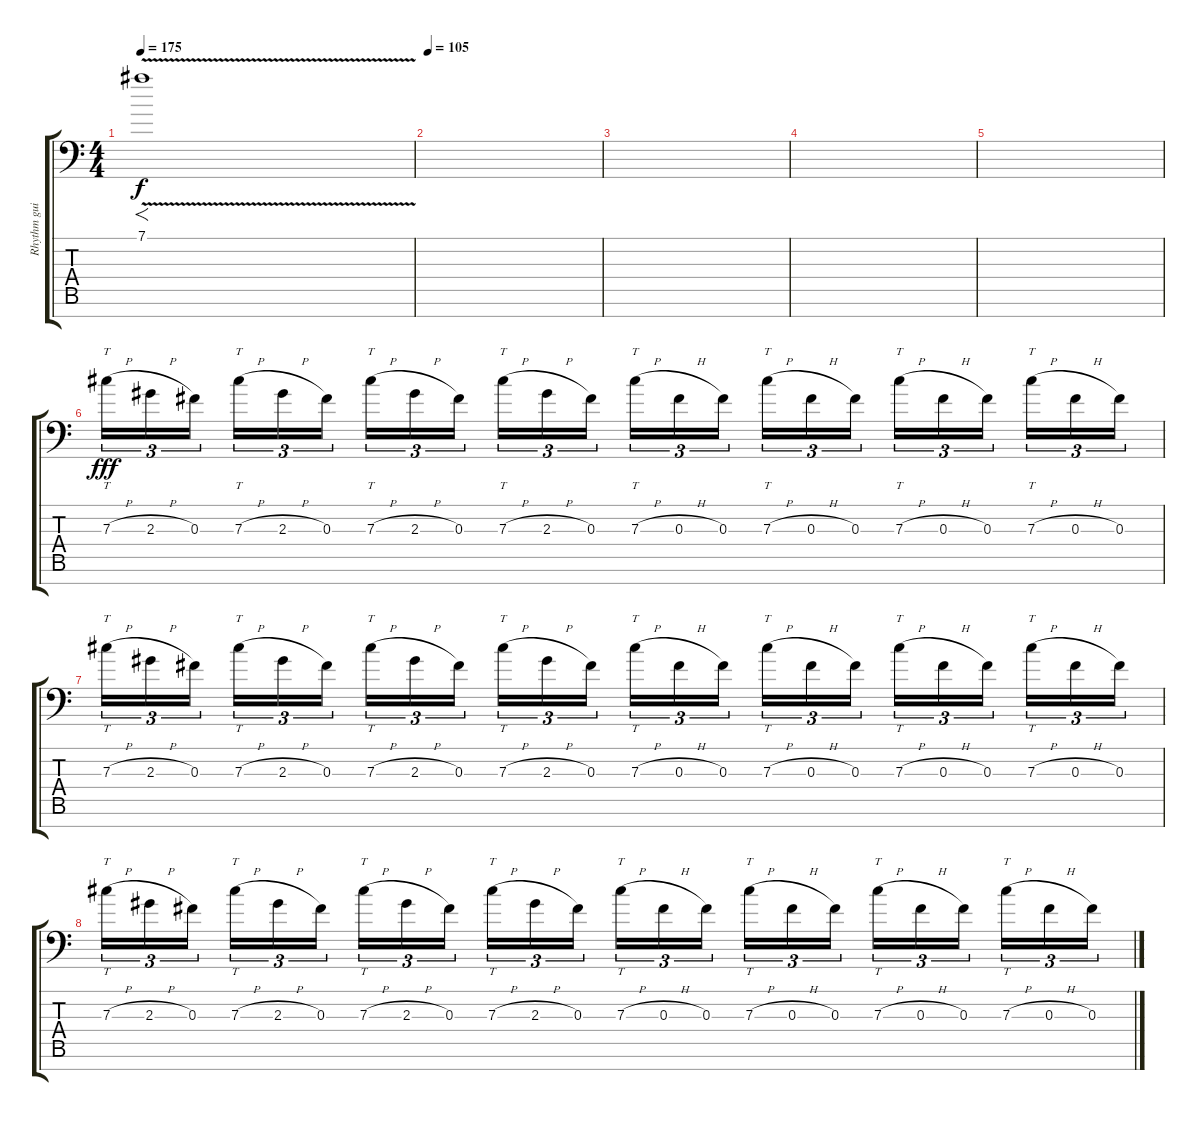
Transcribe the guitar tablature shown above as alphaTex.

\track ("Rhythm guitar" "Rhythm gui") {instrument distortionguitar}
\staff {score tabs}
\tuning (Eb4 Bb3 Gb3 Db3 Ab2 Eb2 Ab1) {hide}
\ts (4 4)
\tempo 175
\clef f4
\ks c
7.1{v}.1{f dy f} |
\tempo 105
|
|
|
|
7.3{h}.16{tt tu (3 2) dy fff} 2.3{h}.16{tu (3 2)} 0.3.16{tu (3 2) beam splitsecondary} 7.3{h}.16{tt tu (3 2)} 2.3{h}.16{tu (3 2)} 0.3.16{tu (3 2)} 7.3{h}.16{tt tu (3 2)} 2.3{h}.16{tu (3 2)} 0.3.16{tu (3 2) beam splitsecondary} 7.3{h}.16{tt tu (3 2)} 2.3{h}.16{tu (3 2)} 0.3.16{tu (3 2)} 7.3{h}.16{tt tu (3 2)} 0.3{h}.16{tu (3 2)} 0.3.16{tu (3 2) beam splitsecondary} 7.3{h}.16{tt tu (3 2)} 0.3{h}.16{tu (3 2)} 0.3.16{tu (3 2)} 7.3{h}.16{tt tu (3 2)} 0.3{h}.16{tu (3 2)} 0.3.16{tu (3 2) beam splitsecondary} 7.3{h}.16{tt tu (3 2)} 0.3{h}.16{tu (3 2)} 0.3.16{tu (3 2)} |
7.3{h}.16{tt tu (3 2)} 2.3{h}.16{tu (3 2)} 0.3.16{tu (3 2) beam splitsecondary} 7.3{h}.16{tt tu (3 2)} 2.3{h}.16{tu (3 2)} 0.3.16{tu (3 2)} 7.3{h}.16{tt tu (3 2)} 2.3{h}.16{tu (3 2)} 0.3.16{tu (3 2) beam splitsecondary} 7.3{h}.16{tt tu (3 2)} 2.3{h}.16{tu (3 2)} 0.3.16{tu (3 2)} 7.3{h}.16{tt tu (3 2)} 0.3{h}.16{tu (3 2)} 0.3.16{tu (3 2) beam splitsecondary} 7.3{h}.16{tt tu (3 2)} 0.3{h}.16{tu (3 2)} 0.3.16{tu (3 2)} 7.3{h}.16{tt tu (3 2)} 0.3{h}.16{tu (3 2)} 0.3.16{tu (3 2) beam splitsecondary} 7.3{h}.16{tt tu (3 2)} 0.3{h}.16{tu (3 2)} 0.3.16{tu (3 2)} |
7.3{h}.16{tt tu (3 2)} 2.3{h}.16{tu (3 2)} 0.3.16{tu (3 2) beam splitsecondary} 7.3{h}.16{tt tu (3 2)} 2.3{h}.16{tu (3 2)} 0.3.16{tu (3 2)} 7.3{h}.16{tt tu (3 2)} 2.3{h}.16{tu (3 2)} 0.3.16{tu (3 2) beam splitsecondary} 7.3{h}.16{tt tu (3 2)} 2.3{h}.16{tu (3 2)} 0.3.16{tu (3 2)} 7.3{h}.16{tt tu (3 2)} 0.3{h}.16{tu (3 2)} 0.3.16{tu (3 2) beam splitsecondary} 7.3{h}.16{tt tu (3 2)} 0.3{h}.16{tu (3 2)} 0.3.16{tu (3 2)} 7.3{h}.16{tt tu (3 2)} 0.3{h}.16{tu (3 2)} 0.3.16{tu (3 2) beam splitsecondary} 7.3{h}.16{tt tu (3 2)} 0.3{h}.16{tu (3 2)} 0.3.16{tu (3 2)}
